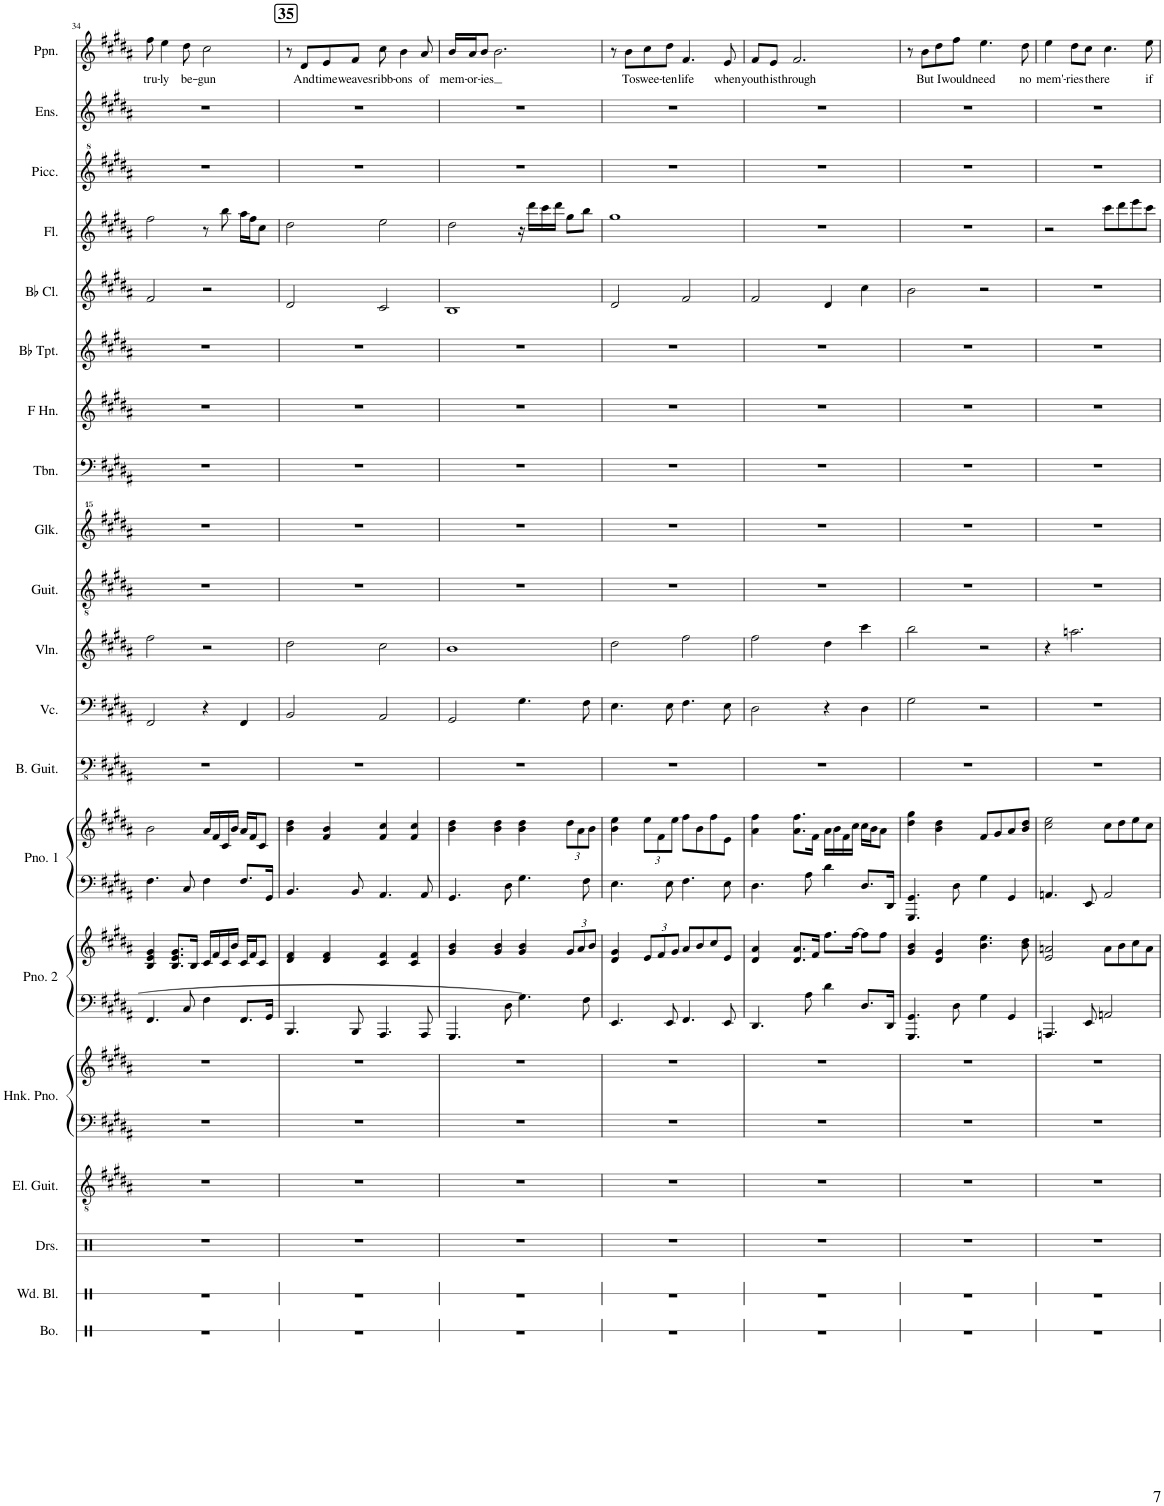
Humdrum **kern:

**kern	**kern	**kern	**kern	**kern	**kern	**kern	**kern	**kern	**kern	**kern	**kern	**kern	**kern	**kern	**kern	**kern	**kern	**kern	**kern	**kern	**kern	**kern	**text
*part20	*part19	*part18	*part17	*part16	*part16	*part15	*part15	*part14	*part14	*part13	*part12	*part11	*part10	*part9	*part8	*part7	*part6	*part5	*part4	*part3	*part2	*part1	*part1
*staff23	*staff22	*staff21	*staff20	*staff19	*staff18	*staff17	*staff16	*staff15	*staff14	*staff13	*staff12	*staff11	*staff10	*staff9	*staff8	*staff7	*staff6	*staff5	*staff4	*staff3	*staff2	*staff1	*staff1
*I"Bongos	*I"Wood Blocks	*I"Drumset	*I"Electric Guitar	*I"Honky Tonk Piano	*	*I"Piano 2	*	*I"Piano 1	*	*I"Bass Guitar	*I"Violoncello	*I"Violin	*I"Acoustic Guitar	*I"Glockenspiel	*I"Trombone	*I"Horn in F	*I"Bb Trumpet	*I"Bb Clarinet	*I"Flute	*I"Piccolo	*I"Ensemble	*I"Pippin	*
*I'Bo.	*I'Wd. Bl.	*I'Drs.	*I'El. Guit.	*I'Hnk. Pno.	*	*I'Pno. 2	*	*I'Pno. 1	*	*I'B. Guit.	*I'Vc.	*I'Vln.	*I'Guit.	*I'Glk.	*I'Tbn.	*	*I'Bb Tpt.	*I'Bb Cl.	*I'Fl.	*I'Picc.	*I'Ens.	*I'Ppn.	*
!!LO:PB:g=z
*clefX	*clefX	*clefX	*clefGv2	*clefF4	*clefG2	*clefF4	*clefG2	*clefF4	*clefG2	*clefFv4	*clefF4	*clefG2	*clefGv2	*clefG^^2	*clefF4	*clefG2	*clefG2	*clefG2	*clefG2	*clefG^2	*clefG2	*clefG2	*
*	*	*	*	*	*	*	*	*	*	*	*	*	*	*	*	*ITrd4c7	*ITrd1c2	*ITrd1c2	*	*ITrd-7c-12	*	*	*
*k[]	*k[]	*k[]	*k[f#c#g#d#a#]	*k[f#c#g#d#a#]	*k[f#c#g#d#a#]	*k[f#c#g#d#a#]	*k[f#c#g#d#a#]	*k[f#c#g#d#a#]	*k[f#c#g#d#a#]	*k[f#c#g#d#a#]	*k[f#c#g#d#a#]	*k[f#c#g#d#a#]	*k[f#c#g#d#a#]	*k[f#c#g#d#a#]	*k[f#c#g#d#a#]	*k[f#c#g#d#a#]	*k[f#c#g#d#a#]	*k[f#c#g#d#a#]	*k[f#c#g#d#a#]	*k[f#c#g#d#a#]	*k[f#c#g#d#a#]	*k[f#c#g#d#a#]	*
*M4/4	*M4/4	*M4/4	*M4/4	*M4/4	*M4/4	*M4/4	*M4/4	*M4/4	*M4/4	*M4/4	*M4/4	*M4/4	*M4/4	*M4/4	*M4/4	*M4/4	*M4/4	*M4/4	*M4/4	*M4/4	*M4/4	*M4/4	*
*met(c)	*met(c)	*met(c)	*met(c)	*met(c)	*met(c)	*met(c)	*met(c)	*met(c)	*met(c)	*met(c)	*met(c)	*met(c)	*met(c)	*met(c)	*met(c)	*met(c)	*met(c)	*met(c)	*met(c)	*met(c)	*met(c)	*met(c)	*
=34	=34	=34	=34	=34	=34	=34	=34	=34	=34	=34	=34	=34	=34	=34	=34	=34	=34	=34	=34	=34	=34	=34	=34
!	!	!	!	!	!	!	!	!	!	!	!	!	!	!	!	!	!	!	!	!	!	!	!LO:LY:b
1r	1r	1r	1r	1r	1r	4.FF#/	4B/ 4e/ 4g#/	4.F#\	2b\	1r	2FF#/	2ff#\	1r	1r	1r	1r	1r	2f#/	2ff#\	1r	1r	8ff#\	tru-
!	!	!	!	!	!	!	!	!	!	!	!	!	!	!	!	!	!	!	!	!	!	!	!LO:LY:b
.	.	.	.	.	.	.	.	.	.	.	.	.	.	.	.	.	.	.	.	.	.	4ee\	-ly
.	.	.	.	.	.	.	8.B/ 8.e/ 8.g#/L	.	.	.	.	.	.	.	.	.	.	.	.	.	.	.	.
!	!	!	!	!	!	!	!	!	!	!	!	!	!	!	!	!	!	!	!	!	!	!	!LO:LY:b
.	.	.	.	.	.	8C#/	.	8C#/	.	.	.	.	.	.	.	.	.	.	.	.	.	8dd#\	be-
.	.	.	.	.	.	.	16B/Jk	.	.	.	.	.	.	.	.	.	.	.	.	.	.	.	.
!	!	!	!	!	!	!	!	!	!	!	!	!	!	!	!	!	!	!	!	!	!	!	!LO:LY:b
.	.	.	.	.	.	4F#\	16c#/LL	4F#\	16a#/LL	.	4r	2r	.	.	.	.	.	2r	8r	.	.	2cc#\	-gun
.	.	.	.	.	.	.	16f#/	.	16f#/	.	.	.	.	.	.	.	.	.	.	.	.	.	.
.	.	.	.	.	.	.	16c#/	.	16c#/	.	.	.	.	.	.	.	.	.	8bb\	.	.	.	.
.	.	.	.	.	.	.	16b/JJ	.	16b/JJ	.	.	.	.	.	.	.	.	.	.	.	.	.	.
.	.	.	.	.	.	8.FF#/L	16c#/LL	8.F#/L	16a#/LL	.	4FF#/	.	.	.	.	.	.	.	16aa#\LL	.	.	.	.
.	.	.	.	.	.	.	16f#/J	.	16f#/J	.	.	.	.	.	.	.	.	.	16ff#\J	.	.	.	.
.	.	.	.	.	.	.	8c#/J	.	8c#/J	.	.	.	.	.	.	.	.	.	8cc#\J	.	.	.	.
.	.	.	.	.	.	16GG#/Jk	.	16GG#/Jk	.	.	.	.	.	.	.	.	.	.	.	.	.	.	.
!!LO:REH:place=s1:a:B:cj:fs=14:t=35
=35	=35	=35	=35	=35	=35	=35	=35	=35	=35	=35	=35	=35	=35	=35	=35	=35	=35	=35	=35	=35	=35	=35	=35
1r	1r	1r	1r	1r	1r	4.BBB/	4d#/ 4f#/	4.BB/	4b\ 4dd#\	1r	2BB/	2dd#\	1r	1r	1r	1r	1r	2d#/	2dd#\	1r	1r	8r	.
!	!	!	!	!	!	!	!	!	!	!	!	!	!	!	!	!	!	!	!	!	!	!	!LO:LY:b
.	.	.	.	.	.	.	.	.	.	.	.	.	.	.	.	.	.	.	.	.	.	8d#/L	And
!	!	!	!	!	!	!	!	!	!	!	!	!	!	!	!	!	!	!	!	!	!	!	!LO:LY:b
.	.	.	.	.	.	.	4d#/ 4f#/	.	4f#/ 4b/	.	.	.	.	.	.	.	.	.	.	.	.	8e/	time
!	!	!	!	!	!	!	!	!	!	!	!	!	!	!	!	!	!	!	!	!	!	!	!LO:LY:b
.	.	.	.	.	.	8BBB/	.	8BB/	.	.	.	.	.	.	.	.	.	.	.	.	.	8f#/J	weaves
!	!	!	!	!	!	!	!	!	!	!	!	!	!	!	!	!	!	!	!	!	!	!	!LO:LY:b
.	.	.	.	.	.	4.AAA#/	4c#/ 4f#/	4.AA#/	4f#/ 4cc#/	.	2AA#/	2cc#\	.	.	.	.	.	2c#/	2ee\	.	.	8cc#\	ribb-
!	!	!	!	!	!	!	!	!	!	!	!	!	!	!	!	!	!	!	!	!	!	!	!LO:LY:b
.	.	.	.	.	.	.	.	.	.	.	.	.	.	.	.	.	.	.	.	.	.	4b\	-ons
.	.	.	.	.	.	.	4c#/ 4f#/	.	4f#/ 4cc#/	.	.	.	.	.	.	.	.	.	.	.	.	.	.
!	!	!	!	!	!	!	!	!	!	!	!	!	!	!	!	!	!	!	!	!	!	!	!LO:LY:b
.	.	.	.	.	.	8AAA#/	.	8AA#/	.	.	.	.	.	.	.	.	.	.	.	.	.	8a#/	of
=36	=36	=36	=36	=36	=36	=36	=36	=36	=36	=36	=36	=36	=36	=36	=36	=36	=36	=36	=36	=36	=36	=36	=36
!	!	!	!	!	!	!	!	!	!	!	!	!	!	!	!	!	!	!	!	!	!	!	!LO:LY:b
1r	1r	1r	1r	1r	1r	4.GGG#/	4g#/ 4b/	4.GG#/	4b\ 4dd#\	1r	2GG#/	1b	1r	1r	1r	1r	1r	1B	2dd#\	1r	1r	16b/LL	mem-
!	!	!	!	!	!	!	!	!	!	!	!	!	!	!	!	!	!	!	!	!	!	!	!LO:LY:b
.	.	.	.	.	.	.	.	.	.	.	.	.	.	.	.	.	.	.	.	.	.	16a#/J	-or-
!	!	!	!	!	!	!	!	!	!	!	!	!	!	!	!	!	!	!	!	!	!	!	!LO:LY:b
.	.	.	.	.	.	.	.	.	.	.	.	.	.	.	.	.	.	.	.	.	.	8b/J	-ies
.	.	.	.	.	.	.	4g#/ 4b/	.	4b\ 4dd#\	.	.	.	.	.	.	.	.	.	.	.	.	2.b\	.
.	.	.	.	.	.	8D#\	.	8D#\	.	.	.	.	.	.	.	.	.	.	.	.	.	.	.
.	.	.	.	.	.	4.G#\]	4g#/ 4b/	4.G#\	4b\ 4dd#\	.	4.G#\	.	.	.	.	.	.	.	16r	.	.	.	.
.	.	.	.	.	.	.	.	.	.	.	.	.	.	.	.	.	.	.	16ddd#\LL	.	.	.	.
.	.	.	.	.	.	.	.	.	.	.	.	.	.	.	.	.	.	.	16ccc#\	.	.	.	.
.	.	.	.	.	.	.	.	.	.	.	.	.	.	.	.	.	.	.	16ddd#\JJ	.	.	.	.
*	*	*	*	*	*	*	*Xbrackettup	*	*Xbrackettup	*	*	*	*	*	*	*	*	*	*	*	*	*	*
.	.	.	.	.	.	.	12g#/L	.	12dd#\L	.	.	.	.	.	.	.	.	.	8gg#\L	.	.	.	.
.	.	.	.	.	.	.	12a#/	.	12a#\	.	.	.	.	.	.	.	.	.	.	.	.	.	.
.	.	.	.	.	.	8F#\	.	8F#\	.	.	8F#\	.	.	.	.	.	.	.	8bb\J	.	.	.	.
.	.	.	.	.	.	.	12b/J	.	12b\J	.	.	.	.	.	.	.	.	.	.	.	.	.	.
=37	=37	=37	=37	=37	=37	=37	=37	=37	=37	=37	=37	=37	=37	=37	=37	=37	=37	=37	=37	=37	=37	=37	=37
1r	1r	1r	1r	1r	1r	4.EE/	4d#/ 4g#/	4.E\	4b\ 4ee\	1r	4.E\	2dd#\	1r	1r	1r	1r	1r	2d#/	1gg#	1r	1r	8r	.
!	!	!	!	!	!	!	!	!	!	!	!	!	!	!	!	!	!	!	!	!	!	!	!LO:LY:b
.	.	.	.	.	.	.	.	.	.	.	.	.	.	.	.	.	.	.	.	.	.	8b\L	To
!	!	!	!	!	!	!	!	!	!	!	!	!	!	!	!	!	!	!	!	!	!	!	!LO:LY:b
.	.	.	.	.	.	.	12e/L	.	12ee\L	.	.	.	.	.	.	.	.	.	.	.	.	8cc#\	swee-
.	.	.	.	.	.	.	12f#/	.	12f#\	.	.	.	.	.	.	.	.	.	.	.	.	.	.
!	!	!	!	!	!	!	!	!	!	!	!	!	!	!	!	!	!	!	!	!	!	!	!LO:LY:b
.	.	.	.	.	.	8EE/	.	8E\	.	.	8E\	.	.	.	.	.	.	.	.	.	.	8dd#\J	-ten
.	.	.	.	.	.	.	12g#/J	.	12ee\J	.	.	.	.	.	.	.	.	.	.	.	.	.	.
!	!	!	!	!	!	!	!	!	!	!	!	!	!	!	!	!	!	!	!	!	!	!	!LO:LY:b
.	.	.	.	.	.	4.FF#/	8a#/L	4.F#\	8ff#\L	.	4.F#\	2ff#\	.	.	.	.	.	2f#/	.	.	.	4.f#/	life
.	.	.	.	.	.	.	8b/	.	8b\	.	.	.	.	.	.	.	.	.	.	.	.	.	.
.	.	.	.	.	.	.	8cc#/	.	8ff#\	.	.	.	.	.	.	.	.	.	.	.	.	.	.
!	!	!	!	!	!	!	!	!	!	!	!	!	!	!	!	!	!	!	!	!	!	!	!LO:LY:b
.	.	.	.	.	.	8EE/	8e/J	8E\	8e\J	.	8E\	.	.	.	.	.	.	.	.	.	.	8e/	when
=38	=38	=38	=38	=38	=38	=38	=38	=38	=38	=38	=38	=38	=38	=38	=38	=38	=38	=38	=38	=38	=38	=38	=38
!	!	!	!	!	!	!	!	!	!	!	!	!	!	!	!	!	!	!	!	!	!	!	!LO:LY:b
1r	1r	1r	1r	1r	1r	4.DD#/	4d#/ 4a#/	4.D#\	4a#\ 4ff#\	1r	2D#\	2ff#\	1r	1r	1r	1r	1r	2f#/	1r	1r	1r	8f#/L	youth
!	!	!	!	!	!	!	!	!	!	!	!	!	!	!	!	!	!	!	!	!	!	!	!LO:LY:b
.	.	.	.	.	.	.	.	.	.	.	.	.	.	.	.	.	.	.	.	.	.	8e/J	is
!	!	!	!	!	!	!	!	!	!	!	!	!	!	!	!	!	!	!	!	!	!	!	!LO:LY:b
.	.	.	.	.	.	.	8.d#/ 8.a#/L	.	8.a#\ 8.ff#\L	.	.	.	.	.	.	.	.	.	.	.	.	2.f#/	through
.	.	.	.	.	.	8A#\	.	8A#\	.	.	.	.	.	.	.	.	.	.	.	.	.	.	.
.	.	.	.	.	.	.	16f#/Jk	.	16f#\Jk	.	.	.	.	.	.	.	.	.	.	.	.	.	.
.	.	.	.	.	.	4d#\	8.ff#\L	4d#\	16a#\LL	.	4r	4dd#\	.	.	.	.	.	4d#/	.	.	.	.	.
.	.	.	.	.	.	.	.	.	16b\	.	.	.	.	.	.	.	.	.	.	.	.	.	.
.	.	.	.	.	.	.	.	.	16f#\	.	.	.	.	.	.	.	.	.	.	.	.	.	.
.	.	.	.	.	.	.	[16ff#\Jk	.	16cc#\JJ	.	.	.	.	.	.	.	.	.	.	.	.	.	.
.	.	.	.	.	.	8.D#/L	8ff#\L]	8.D#/L	16cc#\LL	.	4D#\	4ccc#\	.	.	.	.	.	4cc#\	.	.	.	.	.
.	.	.	.	.	.	.	.	.	16b\J	.	.	.	.	.	.	.	.	.	.	.	.	.	.
.	.	.	.	.	.	.	8ff#\J	.	8a#\J	.	.	.	.	.	.	.	.	.	.	.	.	.	.
.	.	.	.	.	.	16DD#/Jk	.	16DD#/Jk	.	.	.	.	.	.	.	.	.	.	.	.	.	.	.
=39	=39	=39	=39	=39	=39	=39	=39	=39	=39	=39	=39	=39	=39	=39	=39	=39	=39	=39	=39	=39	=39	=39	=39
1r	1r	1r	1r	1r	1r	4.GGG#/ 4.GG#/	4g#/ 4b/	4.GGG#/ 4.GG#/	4dd#\ 4gg#\	1r	2G#\	2bb\	1r	1r	1r	1r	1r	2b\	1r	1r	1r	8r	.
!	!	!	!	!	!	!	!	!	!	!	!	!	!	!	!	!	!	!	!	!	!	!	!LO:LY:b
.	.	.	.	.	.	.	.	.	.	.	.	.	.	.	.	.	.	.	.	.	.	8b\L	But
!	!	!	!	!	!	!	!	!	!	!	!	!	!	!	!	!	!	!	!	!	!	!	!LO:LY:b
.	.	.	.	.	.	.	4d#/ 4g#/	.	4b\ 4dd#\	.	.	.	.	.	.	.	.	.	.	.	.	8dd#\	I
!	!	!	!	!	!	!	!	!	!	!	!	!	!	!	!	!	!	!	!	!	!	!	!LO:LY:b
.	.	.	.	.	.	8D#\	.	8D#\	.	.	.	.	.	.	.	.	.	.	.	.	.	8ff#\J	would
!	!	!	!	!	!	!	!	!	!	!	!	!	!	!	!	!	!	!	!	!	!	!	!LO:LY:b
.	.	.	.	.	.	4G#\	4.b\ 4.ee\	4G#\	8f#/L	.	2r	2r	.	.	.	.	.	2r	.	.	.	4.ee\	need
.	.	.	.	.	.	.	.	.	8g#/	.	.	.	.	.	.	.	.	.	.	.	.	.	.
.	.	.	.	.	.	4GG#/	.	4GG#/	8a#/	.	.	.	.	.	.	.	.	.	.	.	.	.	.
!	!	!	!	!	!	!	!	!	!	!	!	!	!	!	!	!	!	!	!	!	!	!	!LO:LY:b
.	.	.	.	.	.	.	8b\ 8dd#\	.	8b/ 8dd#/J	.	.	.	.	.	.	.	.	.	.	.	.	8dd#\	no
=40	=40	=40	=40	=40	=40	=40	=40	=40	=40	=40	=40	=40	=40	=40	=40	=40	=40	=40	=40	=40	=40	=40	=40
!	!	!	!	!	!	!	!	!	!	!	!	!	!	!	!	!	!	!	!	!	!	!	!LO:LY:b
1r	1r	1r	1r	1r	1r	4.AAAn/	2e/ 2an/	4.AAn/	2cc#\ 2ee\	1r	1r	4r	1r	1r	1r	1r	1r	1r	2r	1r	1r	4ee\	mem'-
!	!	!	!	!	!	!	!	!	!	!	!	!	!	!	!	!	!	!	!	!	!	!	!LO:LY:b
.	.	.	.	.	.	.	.	.	.	.	.	2.aan\	.	.	.	.	.	.	.	.	.	8dd#\L	-ries
!	!	!	!	!	!	!	!	!	!	!	!	!	!	!	!	!	!	!	!	!	!	!	!LO:LY:b
.	.	.	.	.	.	8EE/	.	8EE/	.	.	.	.	.	.	.	.	.	.	.	.	.	8cc#\J	there
.	.	.	.	.	.	2AAn/	8a\L	2AA/	8cc#\L	.	.	.	.	.	.	.	.	.	8ccc#\L	.	.	4.cc#\	.
.	.	.	.	.	.	.	8b\	.	8dd#\	.	.	.	.	.	.	.	.	.	8ddd#\	.	.	.	.
.	.	.	.	.	.	.	8cc#\	.	8ee\	.	.	.	.	.	.	.	.	.	8eee\	.	.	.	.
!	!	!	!	!	!	!	!	!	!	!	!	!	!	!	!	!	!	!	!	!	!	!	!LO:LY:b
.	.	.	.	.	.	.	8a\J	.	8cc#\J	.	.	.	.	.	.	.	.	.	8ccc#\J	.	.	8ee\	if
=	=	=	=	=	=	=	=	=	=	=	=	=	=	=	=	=	=	=	=	=	=	=	=
*-	*-	*-	*-	*-	*-	*-	*-	*-	*-	*-	*-	*-	*-	*-	*-	*-	*-	*-	*-	*-	*-	*-	*-
